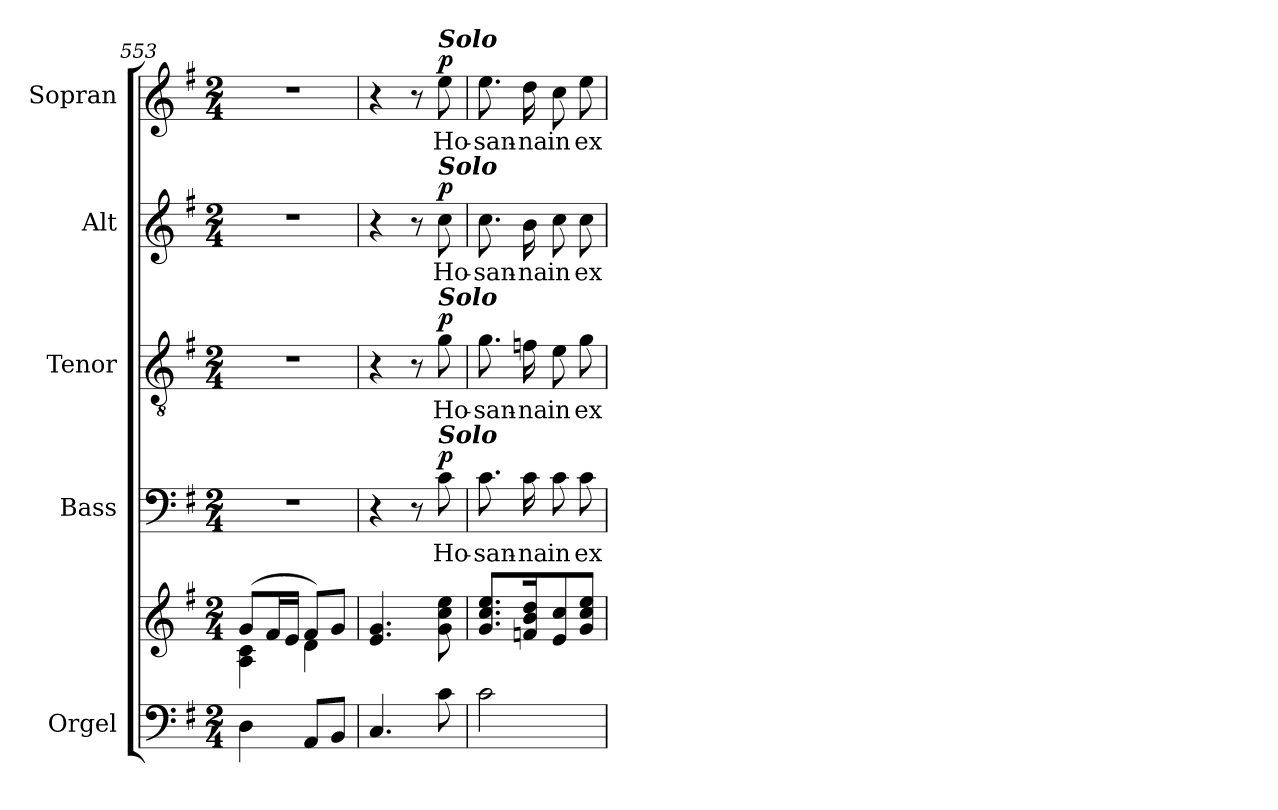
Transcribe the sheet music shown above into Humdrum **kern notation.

**kern	**kern	**kern	**text	**dynam	**kern	**text	**dynam	**kern	**text	**dynam	**kern	**text	**dynam
*part5	*part5	*part4	*part4	*part4	*part3	*part3	*part3	*part2	*part2	*part2	*part1	*part1	*part1
*staff6	*staff5	*staff4	*staff4	*staff4	*staff3	*staff3	*staff3	*staff2	*staff2	*staff2	*staff1	*staff1	*staff1
*I"Orgel	*	*I"Bass	*	*	*I"Tenor	*	*	*I"Alt	*	*	*I"Sopran	*	*
*I'Org.	*	*I'B.	*	*	*I'T.	*	*	*I'A.	*	*	*I'S.	*	*
!!LO:LB:g=z
*clefF4	*clefG2	*clefF4	*	*	*clefGv2	*	*	*clefG2	*	*	*clefG2	*	*
*k[f#]	*k[f#]	*k[f#]	*	*	*k[f#]	*	*	*k[f#]	*	*	*k[f#]	*	*
*G:	*G:	*G:	*	*	*G:	*	*	*G:	*	*	*G:	*	*
*M2/4	*M2/4	*M2/4	*	*	*M2/4	*	*	*M2/4	*	*	*M2/4	*	*
=553	=553	=553	=553	=553	=553	=553	=553	=553	=553	=553	=553	=553	=553
*	*^	*	*	*	*	*	*	*	*	*	*	*	*
4D\	(>8g/L	4A\ 4c\	2r	.	.	2r	.	.	2r	.	.	2r	.	.
.	16f#/L	.	.	.	.	.	.	.	.	.	.	.	.	.
.	16e/JJ	.	.	.	.	.	.	.	.	.	.	.	.	.
8AA/L	8f#/L)	4d\	.	.	.	.	.	.	.	.	.	.	.	.
8BB/J	8g/J	.	.	.	.	.	.	.	.	.	.	.	.	.
*	*v	*v	*	*	*	*	*	*	*	*	*	*	*	*
=554	=554	=554	=554	=554	=554	=554	=554	=554	=554	=554	=554	=554	=554
4.C/	4.e/ 4.g/	4r	.	.	4r	.	.	4r	.	.	4r	.	.
.	.	8r	.	.	8r	.	.	8r	.	.	8r	.	.
!	!	!	!	!	!	!	!	!	!	!	!LO:TX:a:Bi:t=Solo	!	!
!	!	!	!	!	!	!	!	!LO:TX:a:Bi:t=Solo	!	!	!	!	!
!	!	!	!	!	!LO:TX:a:Bi:t=Solo	!	!	!	!	!	!	!	!
!	!	!LO:TX:a:Bi:t=Solo	!	!	!	!	!	!	!	!	!	!	!
!	!	!	!LO:LY:b	!LO:DY:a	!	!LO:LY:b	!LO:DY:a	!	!LO:LY:b	!LO:DY:a	!	!LO:LY:b	!LO:DY:a
8c\	8g\ 8cc\ 8ee\	8c\	Ho-	p	8g\	Ho-	p	8cc\	Ho-	p	8ee\	Ho-	p
=555	=555	=555	=555	=555	=555	=555	=555	=555	=555	=555	=555	=555	=555
!	!	!	!LO:LY:b	!	!	!LO:LY:b	!	!	!LO:LY:b	!	!	!LO:LY:b	!
2c\	8.g/ 8.cc/ 8.ee/L	8.c\	-san-	.	8.g\	-san-	.	8.cc\	-san-	.	8.ee\	-san-	.
!	!	!	!LO:LY:b	!	!	!LO:LY:b	!	!	!LO:LY:b	!	!	!LO:LY:b	!
.	16fn/ 16b/ 16dd/k	16c\	-na	.	16fn\	-na	.	16b\	-na	.	16dd\	-na	.
!	!	!	!LO:LY:b	!	!	!LO:LY:b	!	!	!LO:LY:b	!	!	!LO:LY:b	!
.	8e/ 8cc/	8c\	in	.	8e\	in	.	8cc\	in	.	8cc\	in	.
!	!	!	!LO:LY:b	!	!	!LO:LY:b	!	!	!LO:LY:b	!	!	!LO:LY:b	!
.	8g/ 8cc/ 8ee/J	8c\	ex-	.	8g\	ex-	.	8cc\	ex	.	8ee\	ex-	.
=	=	=	=	=	=	=	=	=	=	=	=	=	=
*-	*-	*-	*-	*-	*-	*-	*-	*-	*-	*-	*-	*-	*-
